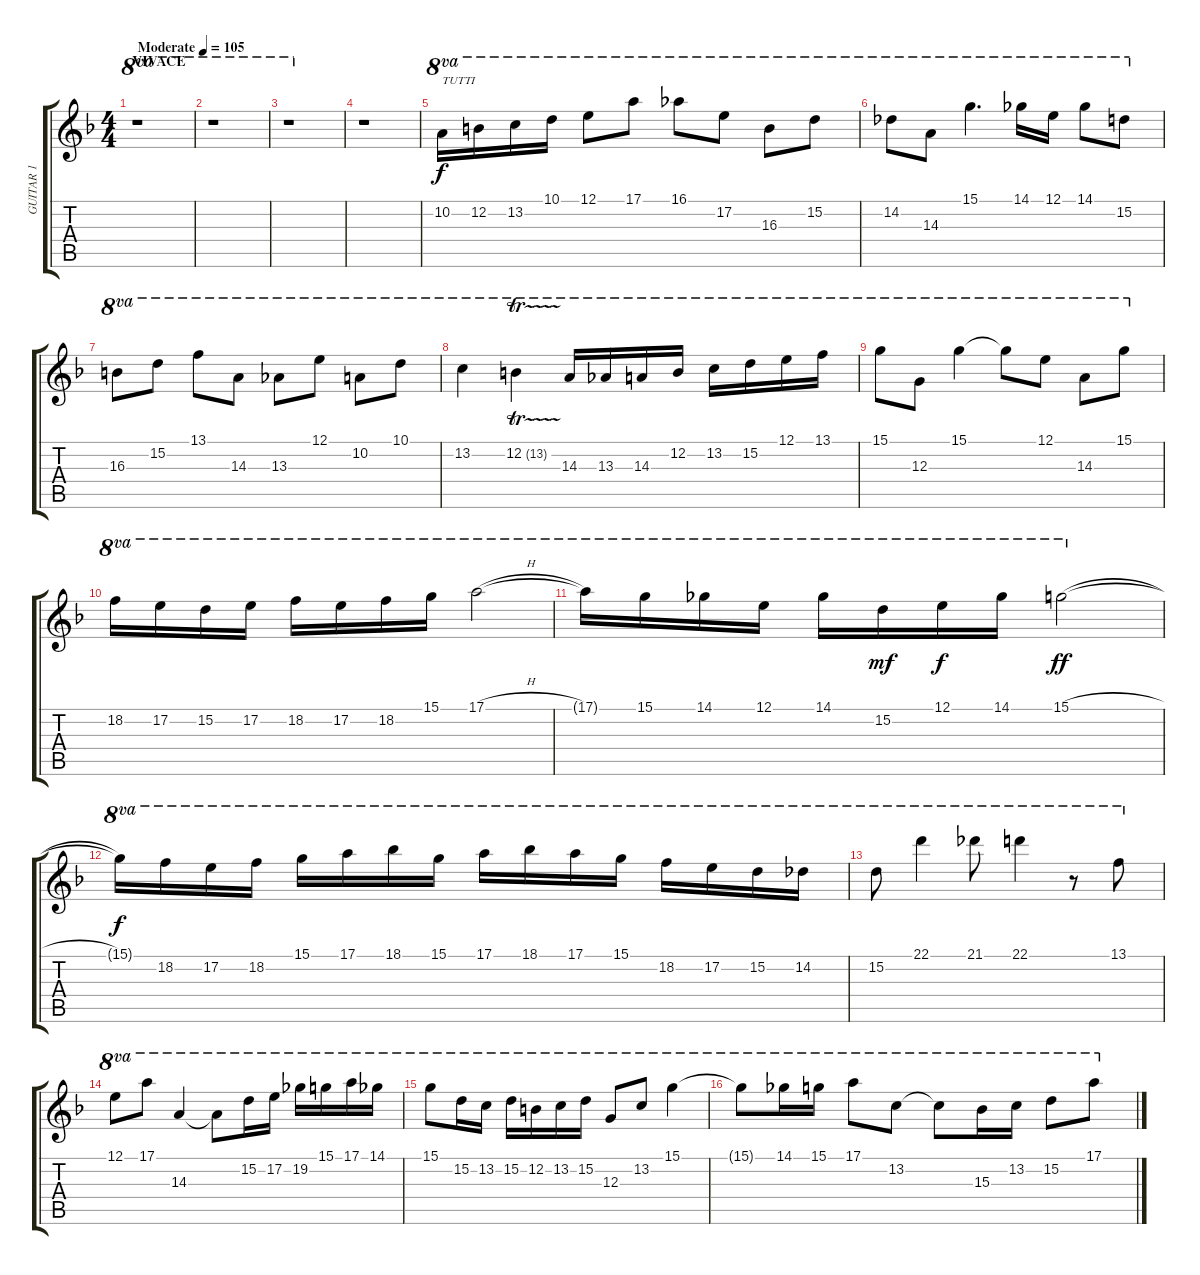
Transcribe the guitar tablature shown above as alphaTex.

\track ("GUITAR 1" "GUITAR 1") {instrument overdrivenguitar}
\staff {score tabs}
\tuning (E4 B3 G3 D3 A2 E2) {hide}
\ts (4 4)
\section ("" "VIVACE")
\tempo (105 "Moderate")
\clef g2
\ks dminor
r.1{ot 8va dy f instrument overdrivenguitar} |
r.1{ot 8va} |
r.1{ot 8va} |
r.1 |
10.2.16{ot 8va txt "TUTTI"} 12.2.16{ot 8va} 13.2.16{ot 8va} 10.1.16{ot 8va} 12.1.8{ot 8va} 17.1.8{ot 8va} 16.1.8{ot 8va} 17.2.8{ot 8va} 16.3.8{ot 8va} 15.2.8{ot 8va} |
14.2.8{ot 8va} 14.3.8{ot 8va} 15.1.4{d ot 8va} 14.1.16{ot 8va} 12.1.16{ot 8va} 14.1.8{ot 8va} 15.2.8{ot 8va} |
16.3.8{ot 8va} 15.2.8{ot 8va} 13.1.8{ot 8va} 14.3.8{ot 8va} 13.3.8{ot 8va} 12.1.8{ot 8va} 10.2.8{ot 8va} 10.1.8{ot 8va} |
13.2.4{ot 8va} 12.2{tr (13 32)}.4{ot 8va} 14.3.16{ot 8va} 13.3.16{ot 8va} 14.3.16{ot 8va} 12.2.16{ot 8va} 13.2.16{ot 8va} 15.2.16{ot 8va} 12.1.16{ot 8va} 13.1.16{ot 8va} |
15.1.8{ot 8va} 12.3.8{ot 8va} 15.1.4{ot 8va} 15.1{t}.8{ot 8va} 12.1.8{ot 8va} 14.3.8{ot 8va} 15.1.8{ot 8va} |
18.2.16{ot 8va} 17.2.16{ot 8va} 15.2.16{ot 8va} 17.2.16{ot 8va} 18.2.16{ot 8va} 17.2.16{ot 8va} 18.2.16{ot 8va} 15.1.16{ot 8va} 17.1{h}.2{ot 8va} |
17.1{t}.16{ot 8va} 15.1.16{ot 8va} 14.1.16{ot 8va} 12.1.16{ot 8va} 14.1.16{ot 8va} 15.2.16{ot 8va dy mf} 12.1.16{ot 8va dy f} 14.1.16{ot 8va} 15.1{h}.2{ot 8va dy ff} |
15.1{t}.16{ot 8va dy f} 18.2.16{ot 8va} 17.2.16{ot 8va} 18.2.16{ot 8va} 15.1.16{ot 8va} 17.1.16{ot 8va} 18.1.16{ot 8va} 15.1.16{ot 8va} 17.1.16{ot 8va} 18.1.16{ot 8va} 17.1.16{ot 8va} 15.1.16{ot 8va} 18.2.16{ot 8va} 17.2.16{ot 8va} 15.2.16{ot 8va} 14.2.16{ot 8va} |
15.2.8{ot 8va} 22.1.4{ot 8va} 21.1.8{ot 8va} 22.1.4{ot 8va} r.8{ot 8va} 13.1.8{ot 8va} |
12.1.8{ot 8va} 17.1.8{ot 8va} 14.3.4{ot 8va} 14.3{t}.8{ot 8va} 15.2.16{ot 8va} 17.2.16{ot 8va} 19.2.16{ot 8va} 15.1.16{ot 8va} 17.1.16{ot 8va} 14.1.16{ot 8va} |
15.1.8{ot 8va} 15.2.16{ot 8va} 13.2.16{ot 8va} 15.2.16{ot 8va} 12.2.16{ot 8va} 13.2.16{ot 8va} 15.2.16{ot 8va} 12.3.8{ot 8va} 13.2.8{ot 8va} 15.1.4{ot 8va} |
15.1{t}.8{ot 8va} 14.1.16{ot 8va} 15.1.16{ot 8va} 17.1.8{ot 8va} 13.2.8{ot 8va} 13.2{t}.8{ot 8va} 15.3.16{ot 8va} 13.2.16{ot 8va} 15.2.8{ot 8va} 17.1.8{ot 8va}
